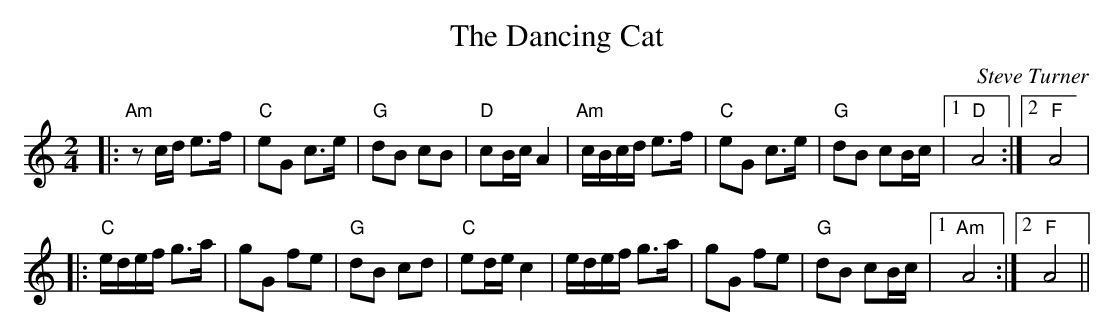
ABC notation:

X:1
T:Dancing Cat, The
C:Steve Turner
M:2/4
L:1/8
E:9
K:C
|:"Am"z c/d/ e>f|"C"eG c>e|"G"dB cB|"D"cB/c/ A2|\
"Am"c/B/c/d/ e>f|"C"eG c>e|"G"dB cB/c/|1 "D"A4:|2 "F"A4|*
|:"C"e/d/e/f/ g>a|gG fe|"G"dB cd|"C"ed/e/ c2|\
e/d/e/f/ g>a|gG fe|"G"dB cB/c/|1 "Am"A4:|2 "F"A4||**
